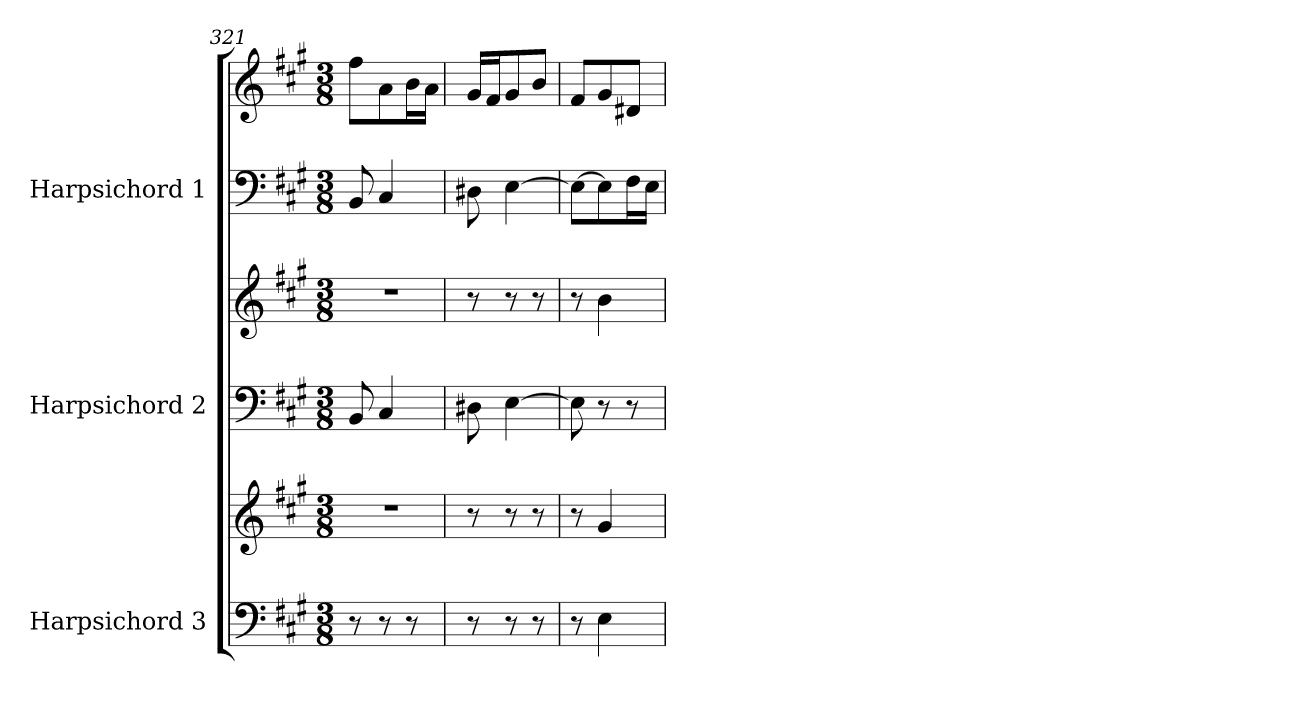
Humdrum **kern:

**kern	**kern	**kern	**kern	**kern	**kern
*part3	*part3	*part2	*part2	*part1	*part1
*staff6	*staff5	*staff4	*staff3	*staff2	*staff1
*I"Harpsichord 3	*	*I"Harpsichord 2	*	*I"Harpsichord 1	*
*I'Hp	*	*I'Hp	*	*I'Hp	*
*clefF4	*clefG2	*clefF4	*clefG2	*clefF4	*clefG2
*k[f#c#g#]	*k[f#c#g#]	*k[f#c#g#]	*k[f#c#g#]	*k[f#c#g#]	*k[f#c#g#]
*M3/8	*M3/8	*M3/8	*M3/8	*M3/8	*M3/8
=321	=321	=321	=321	=321	=321
8r	4.r	8BB/	4.r	8BB/	8ff#\L
8r	.	4C#/	.	4C#/	8a\
8r	.	.	.	.	16b\L
.	.	.	.	.	16a\JJ
=322	=322	=322	=322	=322	=322
8r	8r	8D#X\	8r	8D#X\	16g#/LL
.	.	.	.	.	16f#/J
8r	8r	[4E\	8r	[4E\	8g#/
8r	8r	.	8r	.	8b/J
=323	=323	=323	=323	=323	=323
8r	8r	8E\]	8r	8E\L_	8f#/L
4E\	4g#/	8r	4b\	8E\]	8g#/
.	.	8r	.	16F#\L	8d#X/J
.	.	.	.	16E\JJ	.
=	=	=	=	=	=
*-	*-	*-	*-	*-	*-
